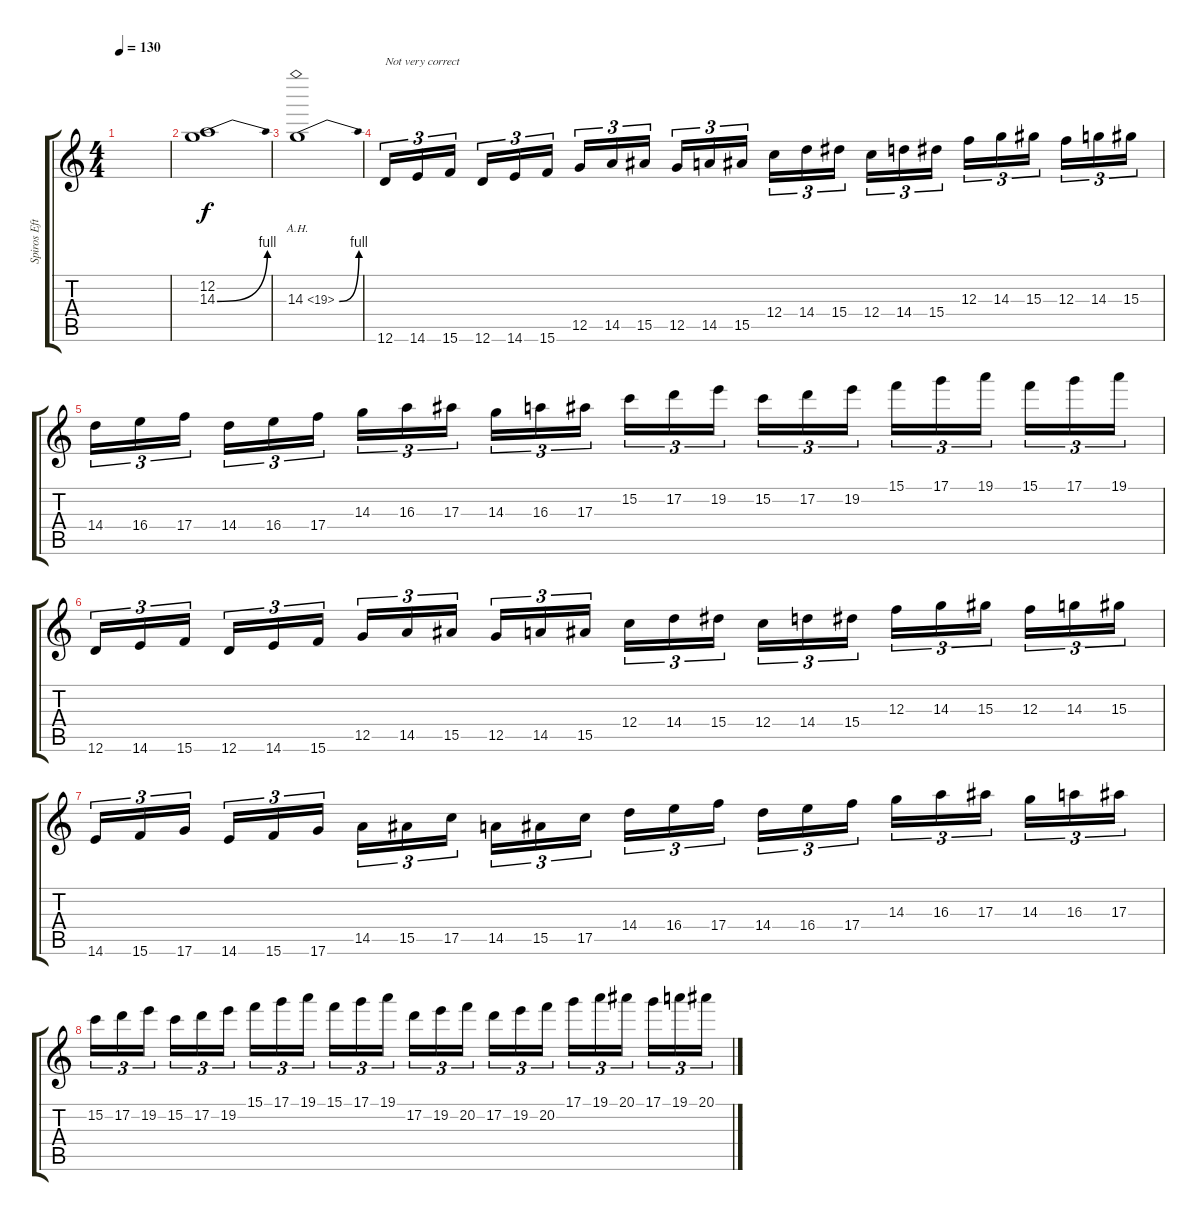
\track ("Spiros Efthimiadis" "Spiros Eft") {instrument distortionguitar}
\staff {score tabs}
\tuning (D4 A3 F3 C3 G2 D2) {hide}
\ts (4 4)
\tempo 130
\clef g2
\ks c
|
(12.2 14.3{be (bend 0 0 60 4)}).1 |
14.3{be (bend 0 0 60 4) ah 5}.1 |
12.6.16{tu (3 2) txt "Not very correct"} 14.6.16{tu (3 2)} 15.6.16{tu (3 2) beam splitsecondary} 12.6.16{tu (3 2)} 14.6.16{tu (3 2)} 15.6.16{tu (3 2)} 12.5.16{tu (3 2)} 14.5.16{tu (3 2)} 15.5.16{tu (3 2) beam splitsecondary} 12.5.16{tu (3 2)} 14.5.16{tu (3 2)} 15.5.16{tu (3 2)} 12.4.16{tu (3 2)} 14.4.16{tu (3 2)} 15.4.16{tu (3 2) beam splitsecondary} 12.4.16{tu (3 2)} 14.4.16{tu (3 2)} 15.4.16{tu (3 2)} 12.3.16{tu (3 2)} 14.3.16{tu (3 2)} 15.3.16{tu (3 2) beam splitsecondary} 12.3.16{tu (3 2)} 14.3.16{tu (3 2)} 15.3.16{tu (3 2)} |
14.4.16{tu (3 2)} 16.4.16{tu (3 2)} 17.4.16{tu (3 2) beam splitsecondary} 14.4.16{tu (3 2)} 16.4.16{tu (3 2)} 17.4.16{tu (3 2)} 14.3.16{tu (3 2)} 16.3.16{tu (3 2)} 17.3.16{tu (3 2) beam splitsecondary} 14.3.16{tu (3 2)} 16.3.16{tu (3 2)} 17.3.16{tu (3 2)} 15.2.16{tu (3 2)} 17.2.16{tu (3 2)} 19.2.16{tu (3 2) beam splitsecondary} 15.2.16{tu (3 2)} 17.2.16{tu (3 2)} 19.2.16{tu (3 2)} 15.1.16{tu (3 2)} 17.1.16{tu (3 2)} 19.1.16{tu (3 2) beam splitsecondary} 15.1.16{tu (3 2)} 17.1.16{tu (3 2)} 19.1.16{tu (3 2)} |
12.6.16{tu (3 2)} 14.6.16{tu (3 2)} 15.6.16{tu (3 2) beam splitsecondary} 12.6.16{tu (3 2)} 14.6.16{tu (3 2)} 15.6.16{tu (3 2)} 12.5.16{tu (3 2)} 14.5.16{tu (3 2)} 15.5.16{tu (3 2) beam splitsecondary} 12.5.16{tu (3 2)} 14.5.16{tu (3 2)} 15.5.16{tu (3 2)} 12.4.16{tu (3 2)} 14.4.16{tu (3 2)} 15.4.16{tu (3 2) beam splitsecondary} 12.4.16{tu (3 2)} 14.4.16{tu (3 2)} 15.4.16{tu (3 2)} 12.3.16{tu (3 2)} 14.3.16{tu (3 2)} 15.3.16{tu (3 2) beam splitsecondary} 12.3.16{tu (3 2)} 14.3.16{tu (3 2)} 15.3.16{tu (3 2)} |
14.6.16{tu (3 2)} 15.6.16{tu (3 2)} 17.6.16{tu (3 2) beam splitsecondary} 14.6.16{tu (3 2)} 15.6.16{tu (3 2)} 17.6.16{tu (3 2)} 14.5.16{tu (3 2)} 15.5.16{tu (3 2)} 17.5.16{tu (3 2) beam splitsecondary} 14.5.16{tu (3 2)} 15.5.16{tu (3 2)} 17.5.16{tu (3 2)} 14.4.16{tu (3 2)} 16.4.16{tu (3 2)} 17.4.16{tu (3 2) beam splitsecondary} 14.4.16{tu (3 2)} 16.4.16{tu (3 2)} 17.4.16{tu (3 2)} 14.3.16{tu (3 2)} 16.3.16{tu (3 2)} 17.3.16{tu (3 2) beam splitsecondary} 14.3.16{tu (3 2)} 16.3.16{tu (3 2)} 17.3.16{tu (3 2)} |
15.2.16{tu (3 2)} 17.2.16{tu (3 2)} 19.2.16{tu (3 2) beam splitsecondary} 15.2.16{tu (3 2)} 17.2.16{tu (3 2)} 19.2.16{tu (3 2)} 15.1.16{tu (3 2)} 17.1.16{tu (3 2)} 19.1.16{tu (3 2) beam splitsecondary} 15.1.16{tu (3 2)} 17.1.16{tu (3 2)} 19.1.16{tu (3 2)} 17.2.16{tu (3 2)} 19.2.16{tu (3 2)} 20.2.16{tu (3 2) beam splitsecondary} 17.2.16{tu (3 2)} 19.2.16{tu (3 2)} 20.2.16{tu (3 2)} 17.1.16{tu (3 2)} 19.1.16{tu (3 2)} 20.1.16{tu (3 2) beam splitsecondary} 17.1.16{tu (3 2)} 19.1.16{tu (3 2)} 20.1.16{tu (3 2)}
